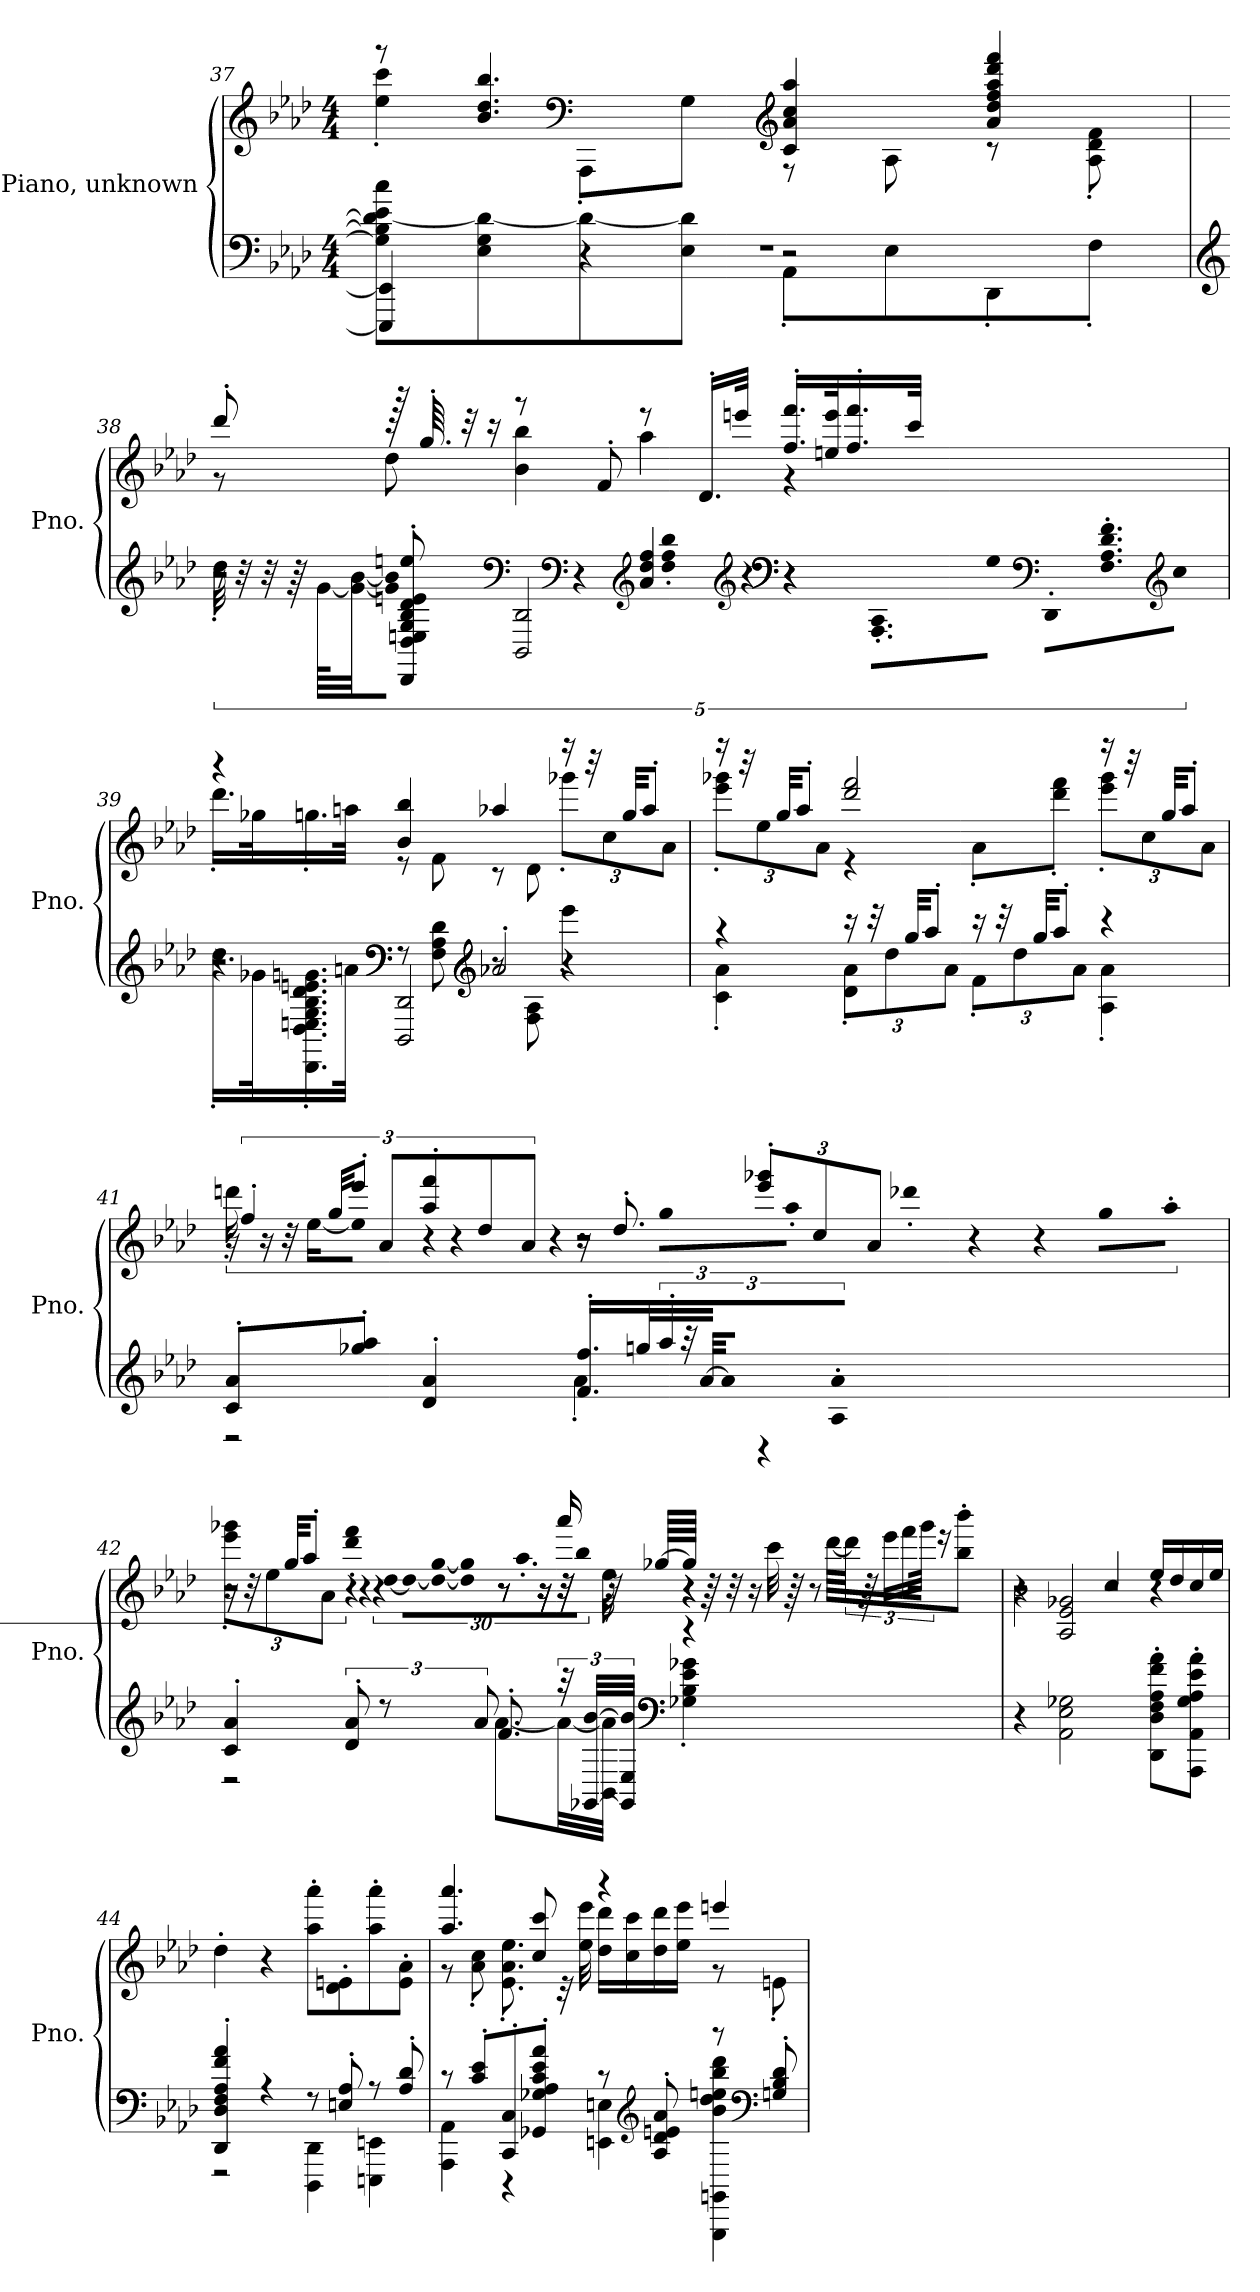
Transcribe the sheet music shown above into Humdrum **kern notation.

**kern	**kern
*part1	*part1
*staff2	*staff1
*I"Piano, unknown	*
*I'Pno.	*
!!LO:LB:g=z
*clefF4	*clefG2
*k[b-e-a-d-]	*k[b-e-a-d-]
*M4/4	*M4/4
=37	=37
*^	*^
*	*^	*	*
1r	8G\] 8B-\] 8d-\_ 8e-\ 8cc\L	4EEE-/] 4EE-/]	8r	4ee-\' 4ccc\'
.	8E-\ 8G\ 8d-\_	.	4.b-/ 4.dd-/ 4.bb-/	.
*	*	*	*clefF4	*
.	8d-\_	4r	.	8AAA-'\L
.	8E-\ 8d-\]J	.	.	8G\J
*	*	*	*clefG2	*
.	8AA-'\L	2r	4c/ 4a-/ 4cc/ 4aa-/	8r
.	8E-\	.	.	8A-\
.	8DD-'\	.	4a-/ 4dd-/ 4ff/ 4aa-/ 4ddd-/ 4fff/	8r
.	8F'\J	.	.	8A-\' 8d-\' 8f\'
!!LO:LB:g=z	!!
=38	=38	=38	=38	=38
*clefG2	*	*	*	*
2r	40dd-'\	8r	8ddd-'/	8r
.	40r	.	.	.
.	40r	.	.	.
.	80r	.	.	.
.	[80g\KLLL	.	.	.
.	40g\_ [40b-\JJ	.	.	.
.	8g\] 8b-\]J	8DD-/' 8D-/' 8En/' 8G/' 8B-/' 8d-/' 8en/' 8een/'	128r	8dd-\
.	.	.	64.gg'/	.
.	.	.	32r	.
.	.	.	16r	.
*clefF4	*	*	*	*
.	8r	2DDD-/ 2DD-/	8r	4b-\ 4bb-\
.	8F\' 8A-\' 8d-\'	.	8f'/	.
*clefG2	*	*	*	*
4a-/ 4dd-/ 4ff/	8r	.	8r	4aa-\
.	16.F\' 16.A-\'LL	.	16.d-'/LL	.
.	32ee\JJk	.	32eeen/JJk	.
*clefF4	*	*	*	*
4r	8DD-'\L	4r	16.ff/' 16.fff/'LL	4r
.	.	.	32een/ 32eee/K	.
.	16.F\' 16.A-\' 16.d-\' 16.f\'L	.	16.ff/' 16.fff/'	.
*clefG2	*	*	*	*
.	32cc\JJk	.	32ccc/JJk	.
!!LO:LB:g=z	!!
=39	=39	=39	=39	=39
2r	16.dd-'\LL	4r	4r	16.ddd-'\LL
.	32g-X\K	.	.	32gg-X\K
.	16.DD-\' 16.D-\' 16.En\' 16.G\' 16.B-\' 16.d-\' 16.en\' 16.gn\'	.	.	16.ggn'\
.	32an\JJk	.	.	32aan\JJk
*clefF4	*	*	*	*
.	8r	2DDD-/ 2DD-/	4b-/ 4bb-/	8r
.	8F\ 8A-\ 8d-\	.	.	8f\
*clefG2	*	*	*	*
2a-X'/	8r	.	4aa-X/	8r
.	8F\ 8A-\	.	.	8d-\
*	*	*	*	*Xbrackettup
.	4eee-'\	4r	16r	12ggg-X'\L
.	.	.	32r	.
.	.	.	.	12cc\
.	.	.	32gg/KKL	.
.	.	.	8aa-'/J	.
.	.	.	.	12a-\J
*	*v	*v	*	*
!!LO:LB:g=z	!!
=40	=40	=40	=40
4r	4c\' 4a-\'	16r	12eee-\' 12ggg-X\'L
.	.	32r	.
.	.	.	12ee-\
.	.	32gg/KKL	.
.	.	8aa-'/J	.
.	.	.	12a-\J
*	*Xbrackettup	*	*
16r	12d-\' 12a-\'L	2ddd-/ 2fff/	4r
32r	.	.	.
.	12dd-\	.	.
32gg/KKL	.	.	.
8aa-'/J	.	.	.
.	12a-\J	.	.
16r	12f'\L	.	8a-'\L
32r	.	.	.
.	12dd-\	.	.
32gg/KKL	.	.	.
8aa-'/J	.	.	8ddd-\' 8fff\'J
.	12a-\J	.	.
4r	4A-\' 4a-\'	16r	12eee-\' 12ggg-\'L
.	.	32r	.
.	.	.	12cc\
.	.	32gg/KKL	.
.	.	8aa-'/J	.
.	.	.	12a-\J
!!LO:PB:g=z
=41	=41	=41	=41
*	*	*	*brackettup
*	*	*	*^
8c/' 8a-/'L	2r	16r	24dddn'\	6ff'/
.	.	.	24r	.
.	.	32r	.	.
.	.	.	[24ee-\KL	.
.	.	32gg/KKL	.	.
8gg-X/' 8aa-/'J	.	8eee-'/J	8ee-\J]	.
.	.	.	.	12a-/L
4d-/' 4a-/'	.	4r	16r	12aa-/' 12fff/'
.	.	.	32r	.
.	.	.	.	12dd-/
.	.	.	32gg\KKL	.
.	.	.	8aa-'\J	.
.	.	.	.	12a-/J
16.f/' 16.ff/'LL	4a-'\	2r	4ddd-X'\	16r
.	.	.	.	8.dd-'/
32ggn/L	.	.	.	.
*brackettup	*	*	*	*
48aa-'/JJJ	.	.	.	.
48r	.	.	.	.
[48a-/KLL	.	.	.	.
16a-/JJ]	.	.	.	.
*	*	*	*	*Xbrackettup
4A-/' 4a-/'	4r	.	16r	12eee-/' 12ggg-X/'L
.	.	.	32r	.
.	.	.	.	12cc/
.	.	.	32gg\KKL	.
.	.	.	8aa-'\J	.
.	.	.	.	12a-/J
!!LO:LB:g=z
=42	=42	=42	=42	=42
*	*	*	*	*^
4c/' 4a-/'	2r	16r	12eee-\' 12ggg-X\'L	2r	2r
.	.	32r	.	.	.
.	.	.	12ee-\	.	.
.	.	32gg/KKL	.	.	.
.	.	8aa-'/J	.	.	.
.	.	.	12a-\J	.	.
*	*	*	*brackettup	*	*
!	!	!	!LO:N:vis=32	!	!
12d-/' 12a-/'	.	4r	640%23ddd-\' 640%23fff\'	.	.
!	!	!	!LO:N:vis=32	!	!
.	.	.	640%23r	.	.
!	!	!	!LO:N:vis=64	!	!
.	.	.	960%17r	.	.
12r	.	.	.	.	.
!	!	!	!LO:N:vis=64	!	!
.	.	.	[960%17dd-\	.	.
!	!	!	!LO:N:vis=64	!	!
.	.	.	960%17dd-\LLLL_	.	.
!	!	!	!LO:N:vis=64	!	!
.	.	.	960%17dd-\_ [960%17gg\	.	.
!	!	!	!LO:N:vis=64	!	!
.	.	.	960%17dd-\] 960%17gg\]J	.	.
.	.	.	1920ryy	.	.
!	!	!	!LO:N:vis=32.	!	!
.	.	.	1920%103aa-'\	.	.
12a-/	.	.	.	.	.
!	!	!	!LO:N:vis=32	!	!
.	.	.	640%23bb-\JJJ	.	.
8.f'/	[8.a-\L	8r	.	8r	8r
.	.	.	32ccc\	.	.
.	.	.	64r	.	.
.	.	.	[64ddd-\LLLL	.	.
.	.	.	96ddd-\JJJJ]	.	.
.	.	.	96r	.	.
.	.	.	24eee-\LL	.	.
.	.	16r	.	16r	16r
*	*	*	*Xbrackettup	*	*
.	.	.	24fff\	.	.
.	.	.	48ggg-\JJk	.	.
48r	32a-\LL_	16aaa-/	.	32r	32r
.	.	.	16r	.	.
[48GG-X/ [48b-/LLL	.	.	.	.	.
.	32BB-\ 32a-\]JJJ	.	.	64r	32ee-\
48GG-/] 48E-/ 48b-/]JJJ	.	.	.	.	.
.	.	.	.	[64gg-X/LLLL	.
*clefF4	*	*	*	*	*
4r	4G-X\' 4B-\' 4e-\' 4g-X\'	4r	.	64gg-/JJJJ]	4r
.	.	.	4bb-\' 4bbb-\'	.	.
.	.	.	.	64r	.
.	.	.	.	32r	.
.	.	.	.	16r	.
.	.	.	.	8r	.
1920ryy	1920ryy	1920ryy	.	1920ryy	1920ryy
*v	*v	*	*	*	*
*	*	*	*v	*v
!!LO:LB:g=z
=43	=43	=43	=43
4r	2r	2b-\	4r
2AA-\ 2E-\ 2G-X\	.	.	2A-/ 2e-/ 2g-X/
.	4cc/	2r	.
8DD-\' 8D-\' 8F\' 8A-\' 8f\' 8a-\'L	16ee-/LL	.	4r
.	16dd-/	.	.
8AAA-\' 8AA-\' 8G-\' 8A-\' 8e-\' 8a-\'J	16cc/	.	.
.	16ee-/JJ	.	.
*	*v	*v	*v
=44	=44
*^	*
4DD-/' 4D-/' 4F/' 4A-/' 4f/' 4a-/'	2r	4dd-'\
4r	.	4r
8r	4DDD-\ 4DD-\	8aa-\' 8aaa-\'L
8En/' 8A-/'	.	8d-\' 8en\'
8r	4EEEn\ 4EEn\	8aa-\' 8aaa-\'
8A-/' 8d-/'	.	8e\' 8a-\'J
=45	=45	=45
*	*	*^
8r	4AAA-\ 4AA-\	4.aa-/ 4.aaa-/	8r
8c/' 8e-/'L	.	.	8a-\' 8cc\'
8CC/' 8C/'	4r	.	8.e-\' 8.a-\' 8.ee-\'
8GG-X/' 8G-X/' 8A-/' 8c/' 8e-/' 8a-/'J	.	8cc/ 8ccc/	.
.	.	.	32r
.	.	.	32ee-\ 32eee-\
8r	4EEn\ 4En\	4r	16dd-\ 16ddd-\LL
.	.	.	16cc\ 16ccc\
*clefG2	*	*	*
8A-/' 8d-/' 8en/' 8a-/'	.	.	16dd-\ 16ddd-\
.	.	.	16ee-\ 16eee-\JJ
8r	4GGG\ 4GGn\ 4b-\ 4dd-\ 4een\ 4bb-\ 4ddd-\	4eeen/	8r
*clefF4	*	*	*
8Gn/' 8B-/' 8d-/'	.	.	8en'\
*v	*v	*	*
*	*v	*v
=	=
*-	*-
